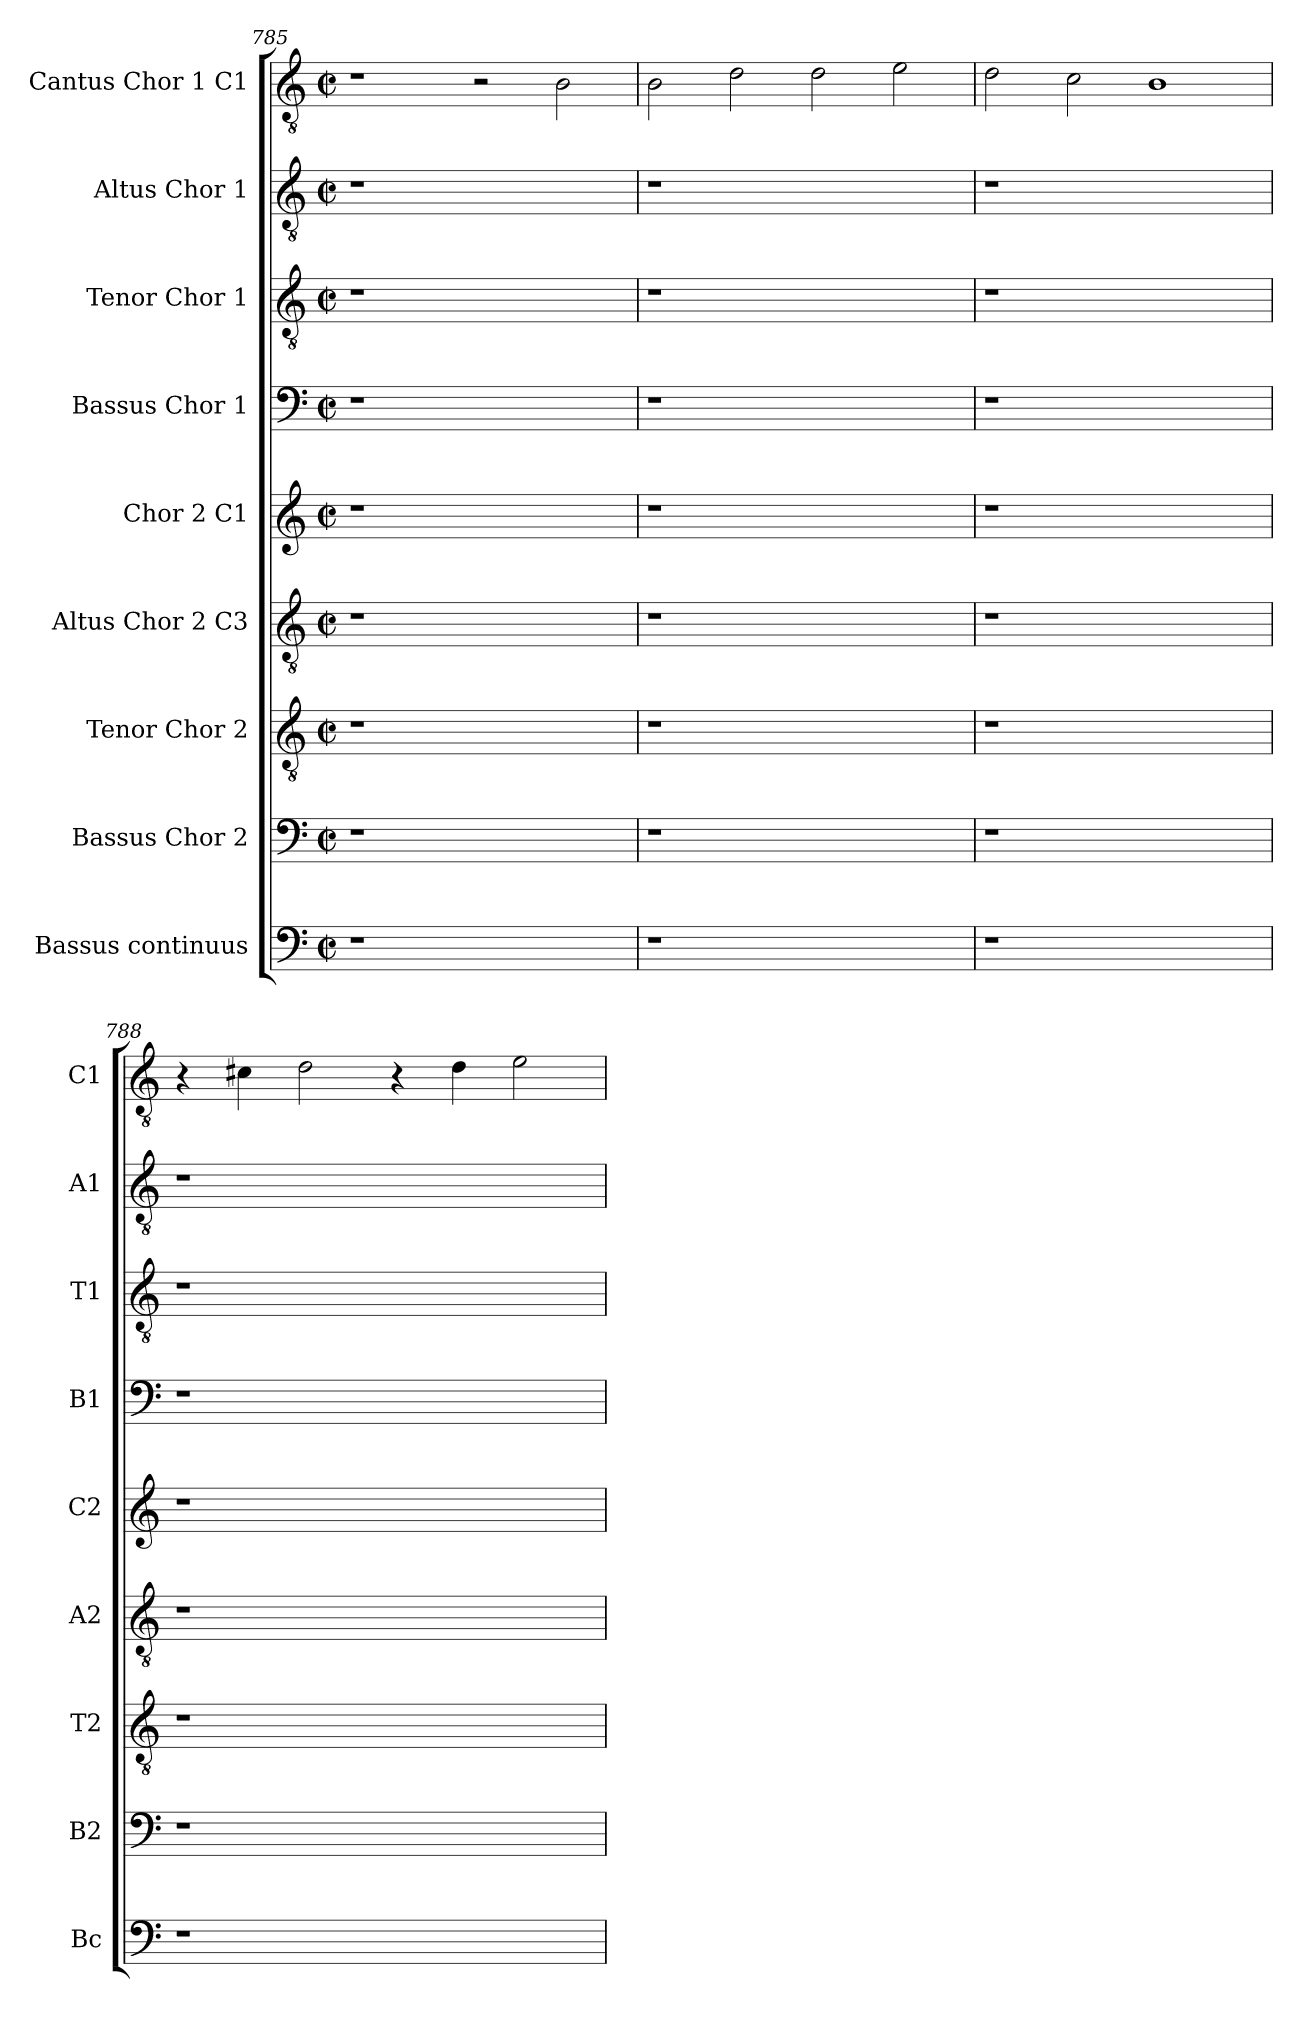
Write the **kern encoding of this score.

**kern	**kern	**kern	**kern	**kern	**kern	**kern	**kern	**kern
*part9	*part8	*part7	*part6	*part5	*part4	*part3	*part2	*part1
*staff9	*staff8	*staff7	*staff6	*staff5	*staff4	*staff3	*staff2	*staff1
*I"Bassus continuus	*I"Bassus Chor 2	*I"Tenor Chor 2	*I"Altus Chor 2 C3	*I"Chor 2 C1	*I"Bassus Chor 1	*I"Tenor Chor 1	*I"Altus Chor 1	*I"Cantus Chor 1 C1
*I'Bc	*I'B2	*I'T2	*I'A2	*I'C2	*I'B1	*I'T1	*I'A1	*I'C1
*clefF4	*clefF4	*clefGv2	*clefGv2	*clefG2	*clefF4	*clefGv2	*clefGv2	*clefGv2
*ITrd7c12	*	*	*	*	*	*	*	*
*k[]	*k[]	*k[]	*k[]	*k[]	*k[]	*k[]	*k[]	*k[]
*C:	*C:	*C:	*C:	*C:	*C:	*C:	*C:	*C:
*M2/2	*M2/2	*M2/2	*M2/2	*M2/2	*M2/2	*M2/2	*M2/2	*M2/2
*met(c|)	*met(c|)	*met(c|)	*met(c|)	*met(c|)	*met(c|)	*met(c|)	*met(c|)	*met(c|)
=785	=785	=785	=785	=785	=785	=785	=785	=785
1r	1r	1r	1r	1r	1r	1r	1r	1r
1ryy	1ryy	1ryy	1ryy	1ryy	1ryy	1ryy	1ryy	2r
.	.	.	.	.	.	.	.	2B\
=786	=786	=786	=786	=786	=786	=786	=786	=786
1r	1r	1r	1r	1r	1r	1r	1r	2B\
.	.	.	.	.	.	.	.	2d\
1ryy	1ryy	1ryy	1ryy	1ryy	1ryy	1ryy	1ryy	2d\
.	.	.	.	.	.	.	.	2e\
=787	=787	=787	=787	=787	=787	=787	=787	=787
1r	1r	1r	1r	1r	1r	1r	1r	2d\
.	.	.	.	.	.	.	.	2c\
1ryy	1ryy	1ryy	1ryy	1ryy	1ryy	1ryy	1ryy	1B
=788	=788	=788	=788	=788	=788	=788	=788	=788
1r	1r	1r	1r	1r	1r	1r	1r	4r
.	.	.	.	.	.	.	.	4c#X\
.	.	.	.	.	.	.	.	2d\
1ryy	1ryy	1ryy	1ryy	1ryy	1ryy	1ryy	1ryy	4r
.	.	.	.	.	.	.	.	4d\
.	.	.	.	.	.	.	.	2e\
=	=	=	=	=	=	=	=	=
*-	*-	*-	*-	*-	*-	*-	*-	*-
